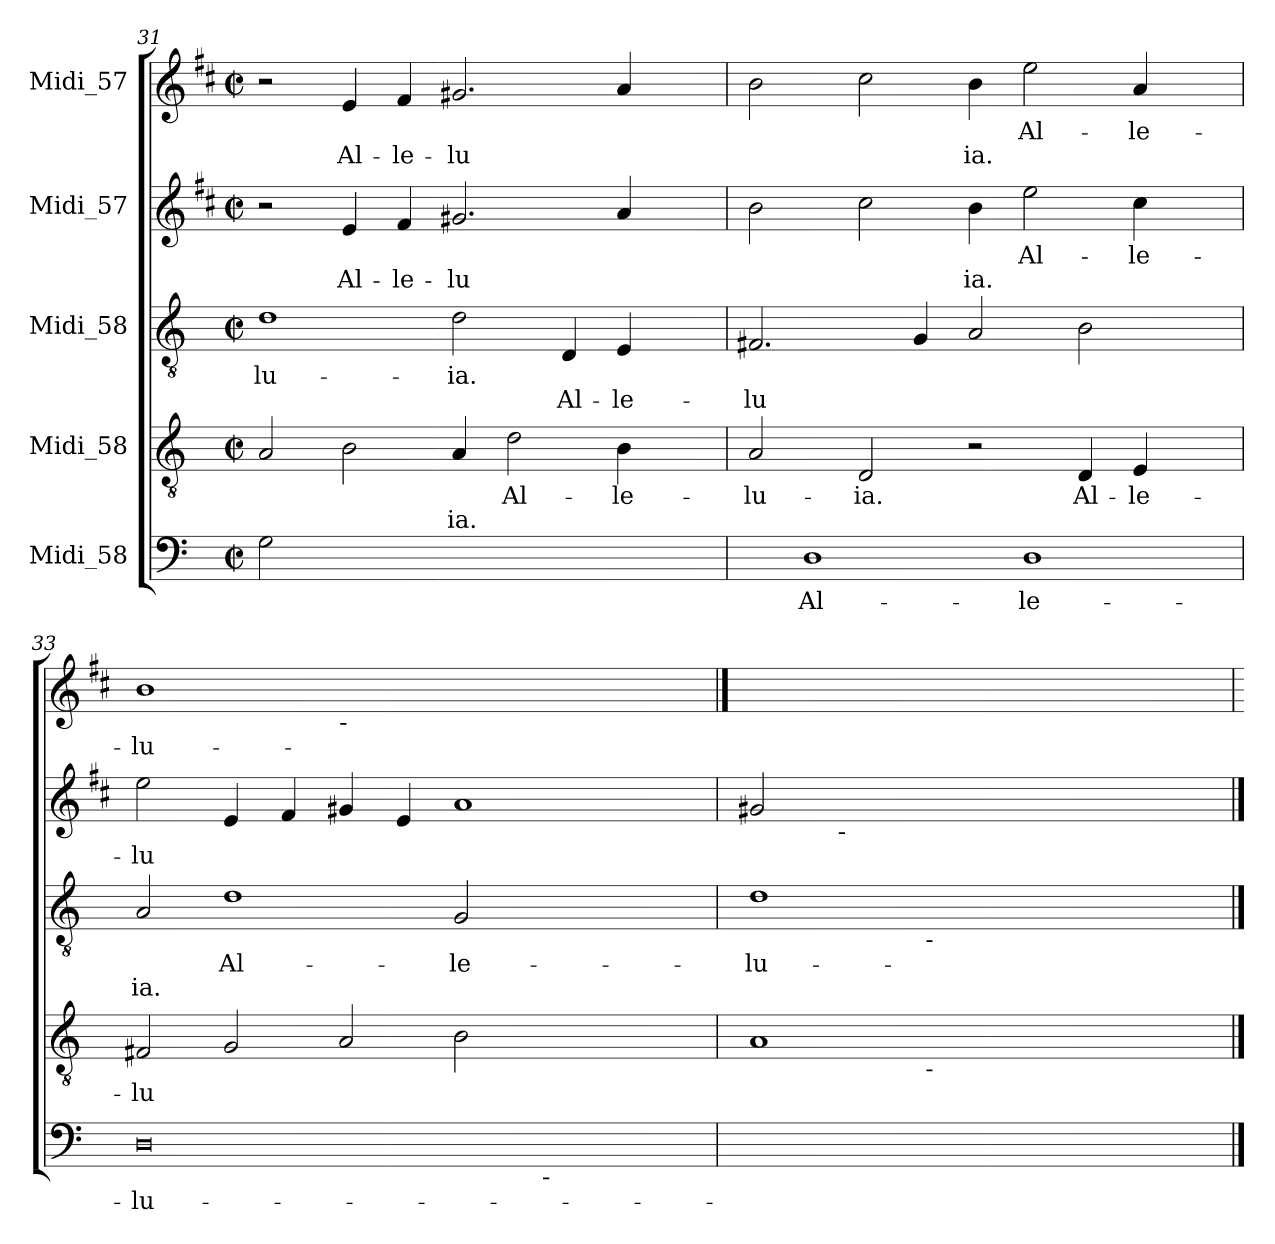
**kern	**text	**kern	**text	**text	**kern	**text	**text	**kern	**text	**text	**kern	**text	**text
*part5	*part5	*part4	*part4	*part4	*part3	*part3	*part3	*part2	*part2	*part2	*part1	*part1	*part1
*staff5	*staff5	*staff4	*staff4	*staff4	*staff3	*staff3	*staff3	*staff2	*staff2	*staff2	*staff1	*staff1	*staff1
*I"Midi_58	*	*I"Midi_58	*	*	*I"Midi_58	*	*	*I"Midi_57	*	*	*I"Midi_57	*	*
*clefF4	*	*clefGv2	*	*	*clefGv2	*	*	*clefG2	*	*	*clefG2	*	*
*	*	*	*	*	*	*	*	*ITrd1c2	*	*	*ITrd1c2	*	*
*k[]	*	*k[]	*	*	*k[]	*	*	*k[]	*	*	*k[]	*	*
*C:	*	*C:	*	*	*C:	*	*	*C:	*	*	*C:	*	*
*M4/2	*	*M4/2	*	*	*M4/2	*	*	*M4/2	*	*	*M4/2	*	*
*met(c|)	*	*met(c|)	*	*	*met(c|)	*	*	*met(c|)	*	*	*met(c|)	*	*
=31	=31	=31	=31	=31	=31	=31	=31	=31	=31	=31	=31	=31	=31
!	!	!	!	!	!	!LO:LY:b	!	!	!	!	!	!	!
2G	.	2A	.	.	1d	-lu-	.	2r	.	.	2r	.	.
!	!LO:LY:b	!	!	!	!	!	!	!	!	!LO:LY:b	!	!	!LO:LY:b
[1Dyy	ia.	2B	.	.	.	.	.	4d	.	Al-	4d	.	Al-
!	!	!	!	!	!	!	!	!	!	!LO:LY:b	!	!	!LO:LY:b
.	.	.	.	.	.	.	.	4e	.	-le-	4e	.	-le-
!	!	!	!	!LO:LY:b	!	!LO:LY:b	!	!	!	!LO:LY:b	!	!	!LO:LY:b
.	.	4A	.	ia.	2d	-ia.	.	2.f#X	.	-lu	2.f#X	.	-lu
!	!	!	!LO:LY:b	!	!	!	!	!	!	!	!	!	!
.	.	2d	Al-	.	.	.	.	.	.	.	.	.	.
!	!	!	!	!	!	!	!LO:LY:b	!	!	!	!	!	!
2.Dyy_	.	.	.	.	4D	.	Al-	.	.	.	.	.	.
!	!	!	!LO:LY:b	!	!	!	!LO:LY:b	!	!	!	!	!	!
.	.	4B	-le-	.	4E	.	-le-	4g	.	.	4g	.	.
.	.	4ryy	.	.	4ryy	.	.	4ryy	.	.	4ryy	.	.
=32	=32	=32	=32	=32	=32	=32	=32	=32	=32	=32	=32	=32	=32
!	!	!	!LO:LY:b	!	!	!	!LO:LY:b	!	!	!	!	!	!
4Dyy]	.	2A	-lu-	.	2.F#X	.	-lu	2a	.	.	2a	.	.
!	!LO:LY:b	!	!	!	!	!	!	!	!	!	!	!	!
1D	Al-	.	.	.	.	.	.	.	.	.	.	.	.
!	!	!	!LO:LY:b	!	!	!	!	!	!	!	!	!	!
.	.	2D	-ia.	.	.	.	.	2b	.	.	2b	.	.
.	.	.	.	.	4G	.	.	.	.	.	.	.	.
!	!	!	!	!	!	!	!	!	!	!LO:LY:b	!	!	!LO:LY:b
.	.	2r	.	.	2A	.	.	4a	.	ia.	4a	.	ia.
!	!LO:LY:b	!	!	!	!	!	!	!	!LO:LY:b	!	!	!LO:LY:b	!
1D	-le-	.	.	.	.	.	.	2dd	Al-	.	2dd	Al-	.
!	!	!	!LO:LY:b	!	!	!	!	!	!	!	!	!	!
.	.	4D	Al-	.	2B	.	.	.	.	.	.	.	.
!	!	!	!LO:LY:b	!	!	!	!	!	!LO:LY:b	!	!	!LO:LY:b	!
.	.	4E	-le-	.	.	.	.	4b	-le-	.	4g	-le-	.
.	.	4ryy	.	.	4ryy	.	.	4ryy	.	.	4ryy	.	.
=33	=33	=33	=33	=33	=33	=33	=33	=33	=33	=33	=33	=33	=33
!	!LO:LY:b	!	!LO:LY:b	!	!	!	!LO:LY:b	!	!LO:LY:b	!	!	!LO:LY:b	!
0D	-lu-	2F#X	-lu	.	2A	.	ia.	2dd	-lu	.	1a	-lu-	.
!	!	!	!	!	!	!LO:LY:b	!	!	!	!	!	!	!
.	.	2G	.	.	1d	Al-	.	4d	.	.	.	.	.
.	.	.	.	.	.	.	.	4e	.	.	.	.	.
!	!	!	!	!	!	!	!	!	!	!	!LO:TX:b:t=-	!	!
!	!	!	!	!	!	!	!	!	!	!	!	!LO:LY:b	!
.	.	2A	.	.	.	.	.	4f#X	.	.	0byy	-ia.	.
.	.	.	.	.	.	.	.	4d	.	.	.	.	.
!	!	!	!	!	!	!LO:LY:b	!	!	!	!	!	!	!
.	.	2B	.	.	2G	-le-	.	1g	.	.	.	.	.
!LO:TX:b:t=-	!	!	!	!	!	!	!	!	!	!	!	!	!
1ryy	.	1ryy	.	.	1ryy	.	.	.	.	.	.	.	.
.	.	.	.	.	.	.	.	2ryy	.	.	.	.	.
=	==	=	==	==	=	==	==	=	==	==	==	==	==
!	!LO:LY:b	!	!	!	!	!LO:LY:b	!	!	!	!	!	!	!
0GGyy	-ia.	1A	.	.	1d	-lu-	.	2f#X	.	.	0ryy	.	.
!	!	!	!	!	!	!	!	!LO:TX:b:t=-	!	!	!	!	!
!	!	!	!	!	!	!	!	!	!LO:LY:b	!	!	!	!
.	.	.	.	.	.	.	.	0gyy	ia.	.	.	.	.
!	!	!	!	!	!LO:TX:b:t=-	!	!	!	!	!	!	!	!
!	!	!LO:TX:b:t=-	!	!	!	!	!	!	!	!	!	!	!
!	!	!	!LO:LY:b	!	!	!LO:LY:b	!	!	!	!	!	!	!
.	.	0Gyy	ia.	.	0dyy	-ia.	.	.	.	.	.	.	.
1ryy	.	.	.	.	.	.	.	.	.	.	1ryy	.	.
.	.	.	.	.	.	.	.	2ryy	.	.	.	.	.
==	=	==	=	=	==	=	=	==	=	=	=	=	=
*-	*-	*-	*-	*-	*-	*-	*-	*-	*-	*-	*-	*-	*-
